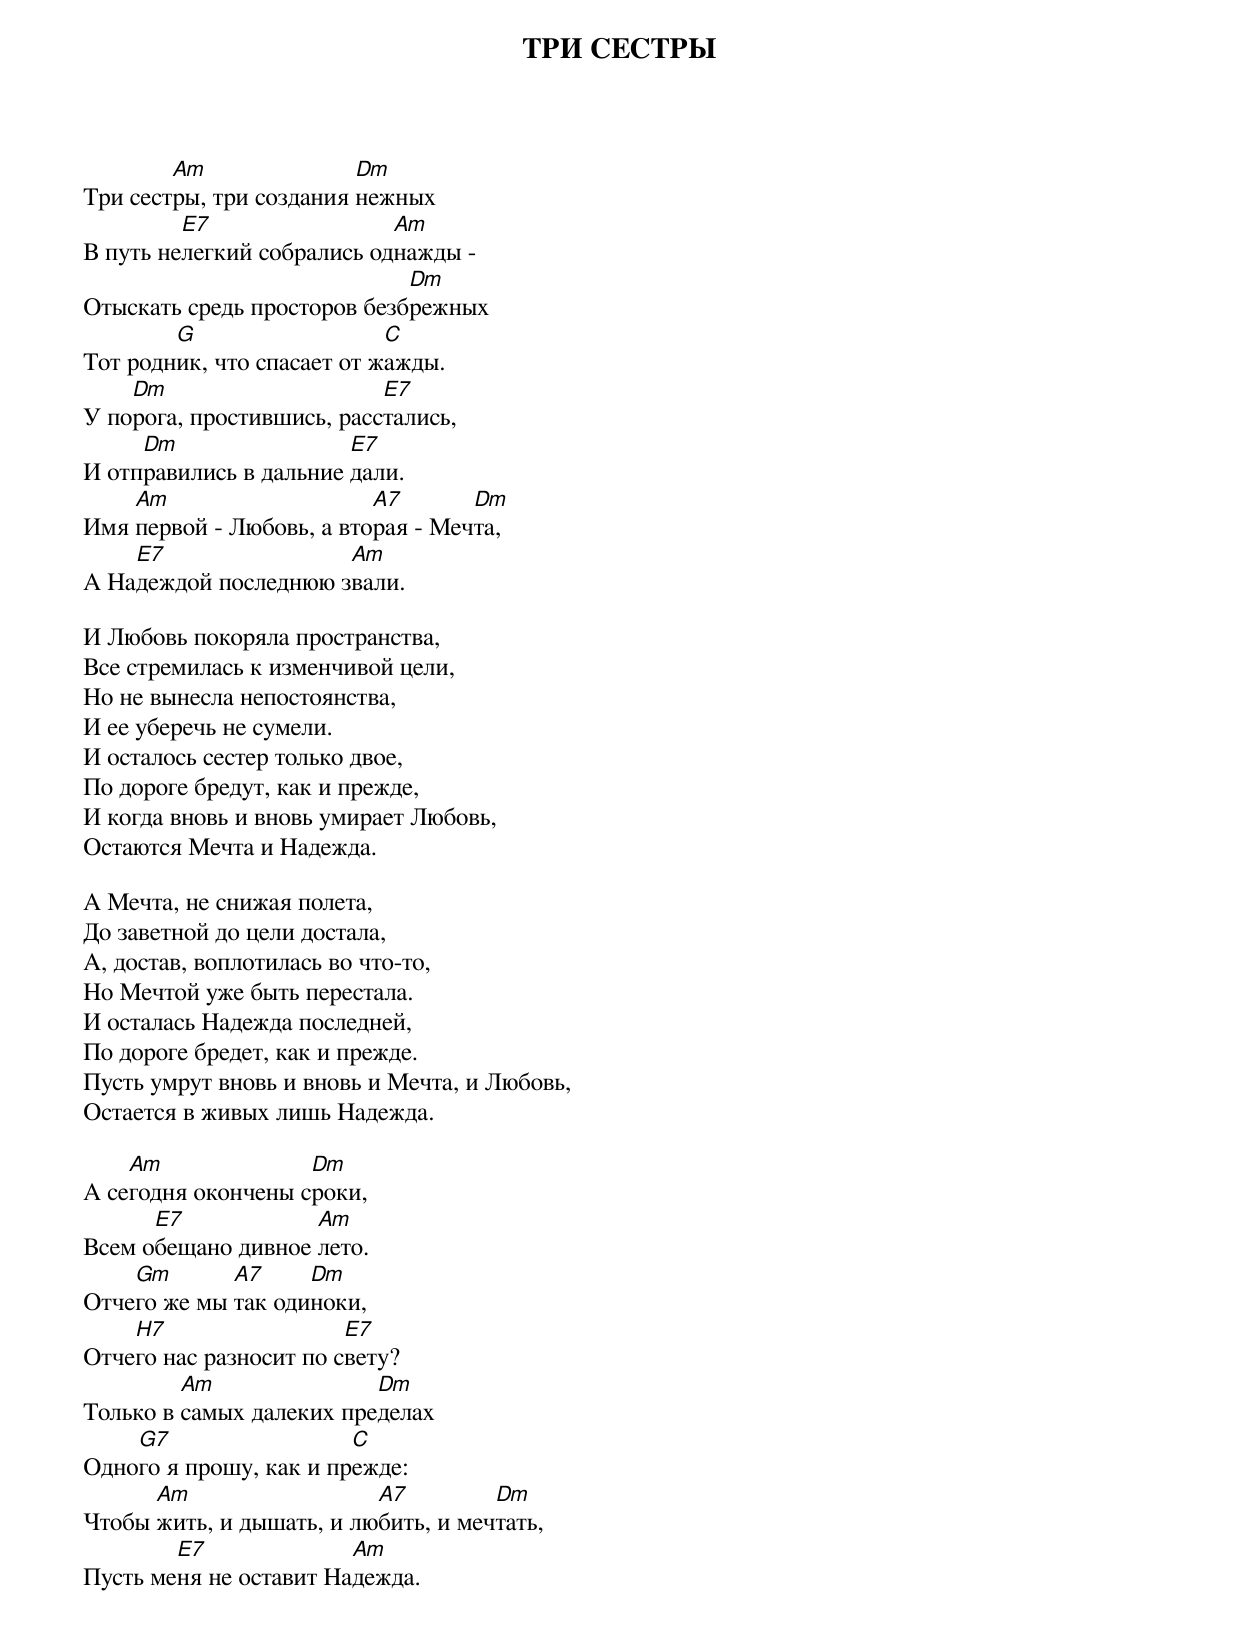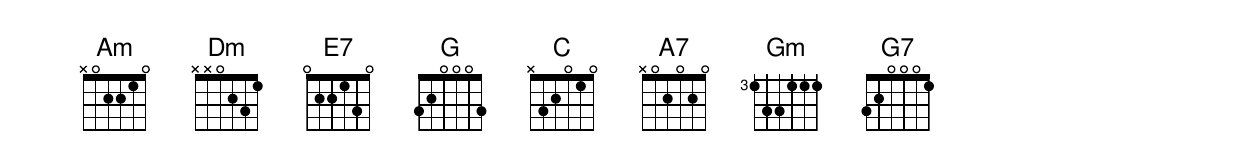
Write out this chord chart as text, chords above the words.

ТРИ СЕСТРЫ


        Am               Dm
Три сестры, три создания нежных
         E7                 Am
В путь нелегкий собрались однажды -
                             Dm
Отыскать средь просторов безбрежных
        G                   C
Тот родник, что спасает от жажды.
    Dm                     E7
У порога, простившись, расстались,
     Dm                 E7
И отправились в дальние дали.
    Am                    A7       Dm
Имя первой - Любовь, а вторая - Мечта,
    E7                Am
А Hадеждой последнюю звали.

И Любовь покоряла пространства,
Все стремилась к изменчивой цели,
Hо не вынесла непостоянства,
И ее уберечь не сумели.
И осталось сестер только двое,
По дороге бредут, как и прежде,
И когда вновь и вновь умирает Любовь,
Остаются Мечта и Hадежда.

А Мечта, не снижая полета,
До заветной до цели достала,
А, достав, воплотилась во что-то,
Hо Мечтой уже быть перестала.
И осталась Hадежда последней,
По дороге бредет, как и прежде.
Пусть умрут вновь и вновь и Мечта, и Любовь,
Остается в живых лишь Hадежда.

    Am              Dm
А сегодня окончены сроки,
      E7            Am
Всем обещано дивное лето.
    Gm       A7     Dm
Отчего же мы так одиноки,
    H7                  E7
Отчего нас разносит по свету?
         Am               Dm
Только в самых далеких пределах
    G7                  C
Одного я прошу, как и прежде:
      Am                  A7         Dm
Чтобы жить, и дышать, и любить, и мечтать,
        E7              Am
Пусть меня не оставит Hадежда.
